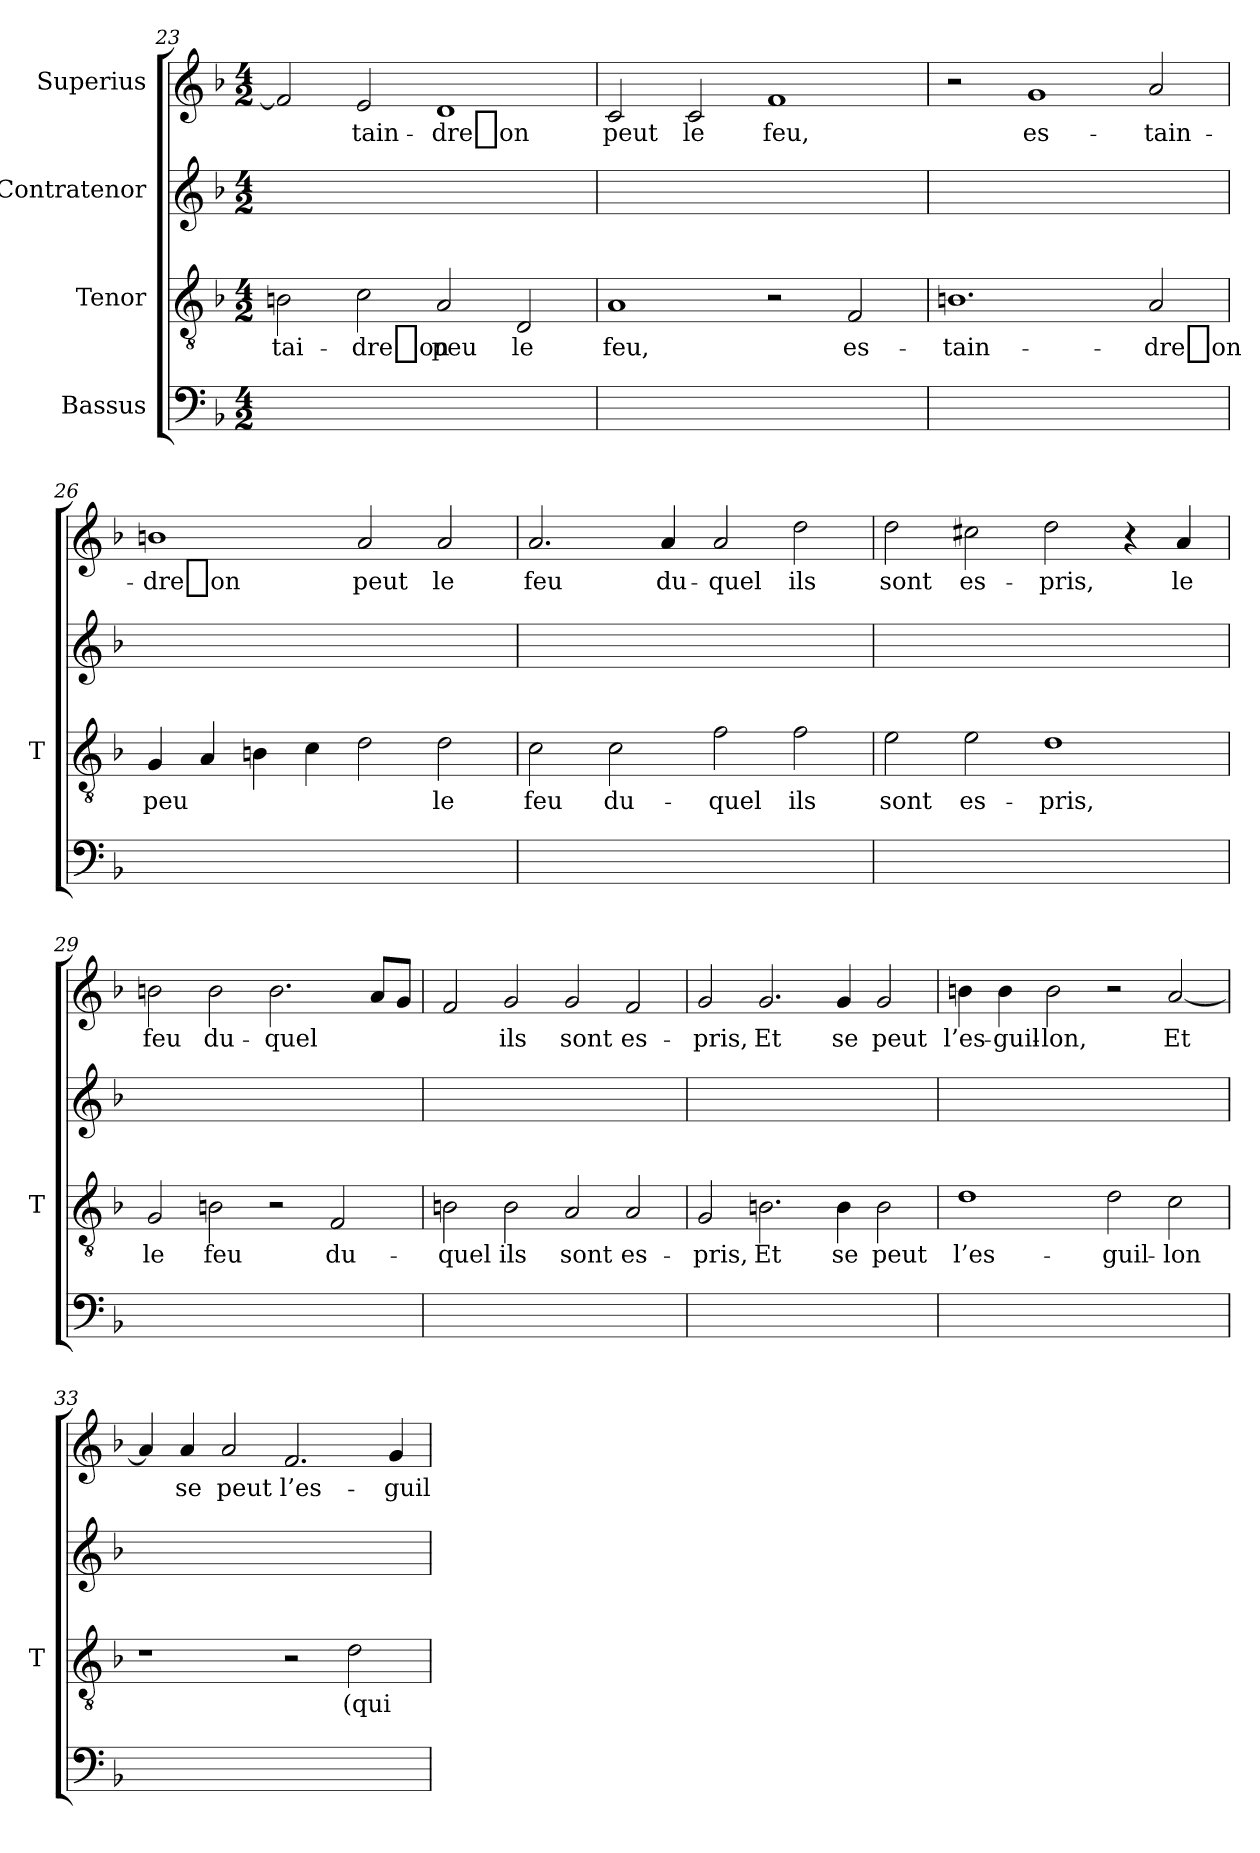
**kern	**kern	**text	**kern	**kern	**text
*part4	*part3	*part3	*part2	*part1	*part1
*staff4	*staff3	*staff3	*staff2	*staff1	*staff1
*I"Bassus	*I"Tenor	*	*I"Contratenor	*I"Superius	*
*	*I'T	*	*	*	*
*clefF4	*clefGv2	*	*clefG2	*clefG2	*
*k[b-]	*k[b-]	*	*k[b-]	*k[b-]	*
*M4/2	*M4/2	*	*M4/2	*M4/2	*
=23	=23	=23	=23	=23	=23
0ryy	2Bn	tai-	0ryy	2f]	.
.	2c	-dre_on	.	2e	tain-
.	2A	-peu	.	1d	-dre_on
.	2D	-le	.	.	.
=24	=24	=24	=24	=24	=24
0ryy	1A	-feu,	0ryy	2c	-peut
.	.	.	.	2c	-le
.	2r	.	.	1f	-feu,
.	2F	es-	.	.	.
=25	=25	=25	=25	=25	=25
0ryy	1.Bn	tain-	0ryy	2r	.
.	.	.	.	1g	es-
.	2A	-dre_on	.	2a	tain-
=26	=26	=26	=26	=26	=26
0ryy	4G	-peu	0ryy	1b	-dre_on
.	4A	.	.	.	.
.	4Bn	.	.	.	.
.	4c	.	.	.	.
.	2d	.	.	2a	-peut
.	2d	-le	.	2a	-le
=27	=27	=27	=27	=27	=27
0ryy	2c	-feu	0ryy	2.a	-feu
.	2c	du-	.	.	.
.	.	.	.	4a	du-
.	2f	-quel	.	2a	-quel
.	2f	-ils	.	2dd	-ils
=28	=28	=28	=28	=28	=28
0ryy	2e	-sont	0ryy	2dd	-sont
.	2e	es-	.	2cc#X	es-
.	1d	-pris,	.	2dd	-pris,
.	.	.	.	4r	.
.	.	.	.	4a	-le
=29	=29	=29	=29	=29	=29
0ryy	2G	-le	0ryy	2b	-feu
.	2Bn	-feu	.	2b	du-
.	2r	.	.	2.b	-quel
.	2F	du-	.	.	.
.	.	.	.	8aL	.
.	.	.	.	8gJ	.
=30	=30	=30	=30	=30	=30
0ryy	2Bn	-quel	0ryy	2f	.
.	2B	-ils	.	2g	-ils
.	2A	-sont	.	2g	-sont
.	2A	es-	.	2f	es-
=31	=31	=31	=31	=31	=31
0ryy	2G	-pris,	0ryy	2g	-pris,
.	2.Bn	-Et	.	2.g	-Et
.	4B	-se	.	4g	-se
.	2B	-peut	.	2g	-peut
=32	=32	=32	=32	=32	=32
0ryy	1d	l’es-	0ryy	4b	l’es-
.	.	.	.	4b	guil-
.	.	.	.	2b	-lon,
.	2d	guil-	.	2r	.
.	2c	-lon	.	[2a	-Et
=33	=33	=33	=33	=33	=33
0ryy	1r	.	0ryy	4a]	.
.	.	.	.	4a	-se
.	.	.	.	2a	-peut
.	2r	.	.	2.f	l’es-
.	2d	-(qui	.	.	.
.	.	.	.	4g	guil-
=	=	=	=	=	=
*-	*-	*-	*-	*-	*-
